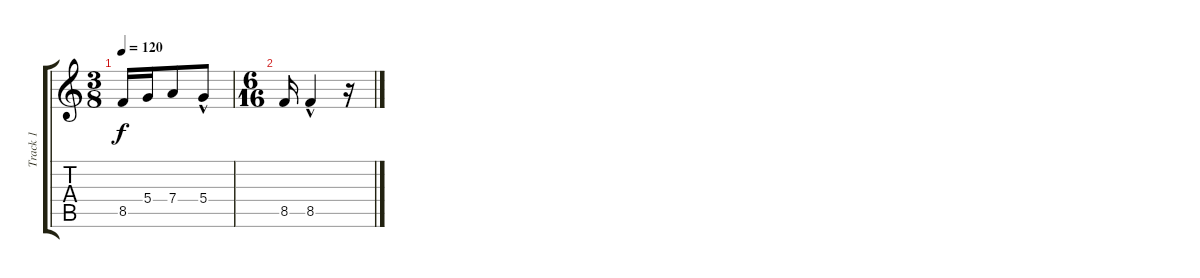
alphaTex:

\track ("Track 1" "Track 1") {instrument acousticguitarnylon}
\staff {score tabs}
\tuning (E4 B3 G3 D3 A2 E2) {hide}
\ts (3 8)
\tempo 120
\clef g2
\ks c
8.5.16{dy f} 5.4.16 7.4.8 5.4{hac}.8 |
\ts (6 16)
8.5.16 8.5{hac}.4 r.16
